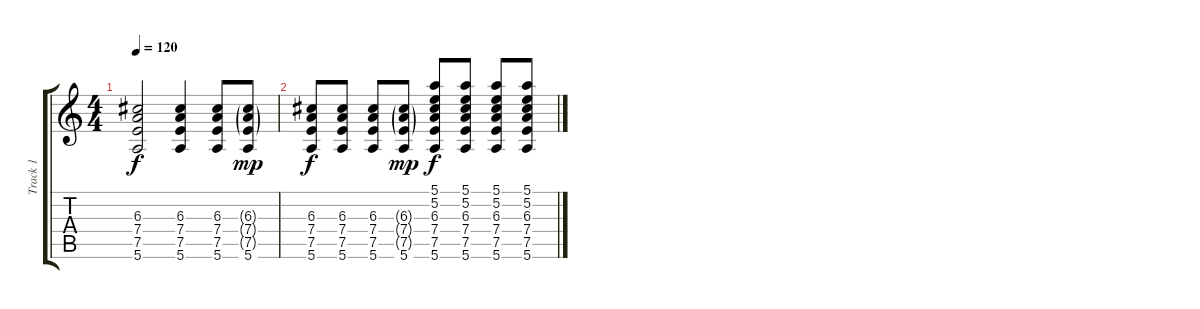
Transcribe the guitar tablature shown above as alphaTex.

\track ("Track 1" "Track 1") {instrument acousticguitarsteel}
\staff {score tabs}
\tuning (E4 B3 G3 D3 A2 E2) {hide}
\ts (4 4)
\tempo 120
\clef g2
\ks c
(6.3 7.4 7.5 5.6).2{dy f} (6.3 7.4 7.5 5.6).4 (6.3 7.4 7.5 5.6).8 (6.3{g} 7.4{g} 7.5{g} 5.6).8{dy mp} |
(6.3 7.4 7.5 5.6).8{dy f} (6.3 7.4 7.5 5.6).8 (6.3 7.4 7.5 5.6).8 (6.3{g} 7.4{g} 7.5{g} 5.6).8{dy mp} (5.1 5.2 6.3 7.4 7.5 5.6).8{dy f} (5.1 5.2 6.3 7.4 7.5 5.6).8 (5.1 5.2 6.3 7.4 7.5 5.6).8 (5.1 5.2 6.3 7.4 7.5 5.6).8
